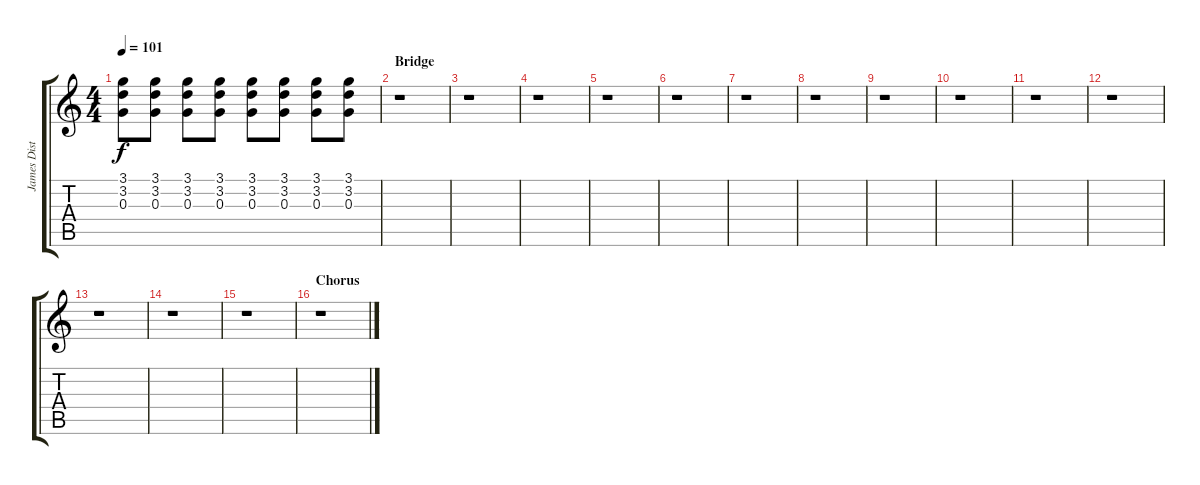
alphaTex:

\track ("James Distortion ( Effects )" "James Dist") {instrument distortionguitar}
\staff {score tabs}
\tuning (E4 B3 G3 D3 A2 E2) {hide}
\ts (4 4)
\tempo 101
\clef g2
\ks c
(3.1 3.2 0.3).8{dy f} (3.1 3.2 0.3).8 (3.1 3.2 0.3).8 (3.1 3.2 0.3).8 (3.1 3.2 0.3).8 (3.1 3.2 0.3).8 (3.1 3.2 0.3).8 (3.1 3.2 0.3).8 |
\section ("" "Bridge")
r.1 |
r.1 |
r.1 |
r.1 |
r.1 |
r.1 |
r.1 |
r.1 |
r.1 |
r.1 |
r.1 |
r.1 |
r.1 |
r.1 |
\section ("" "Chorus")
r.1
